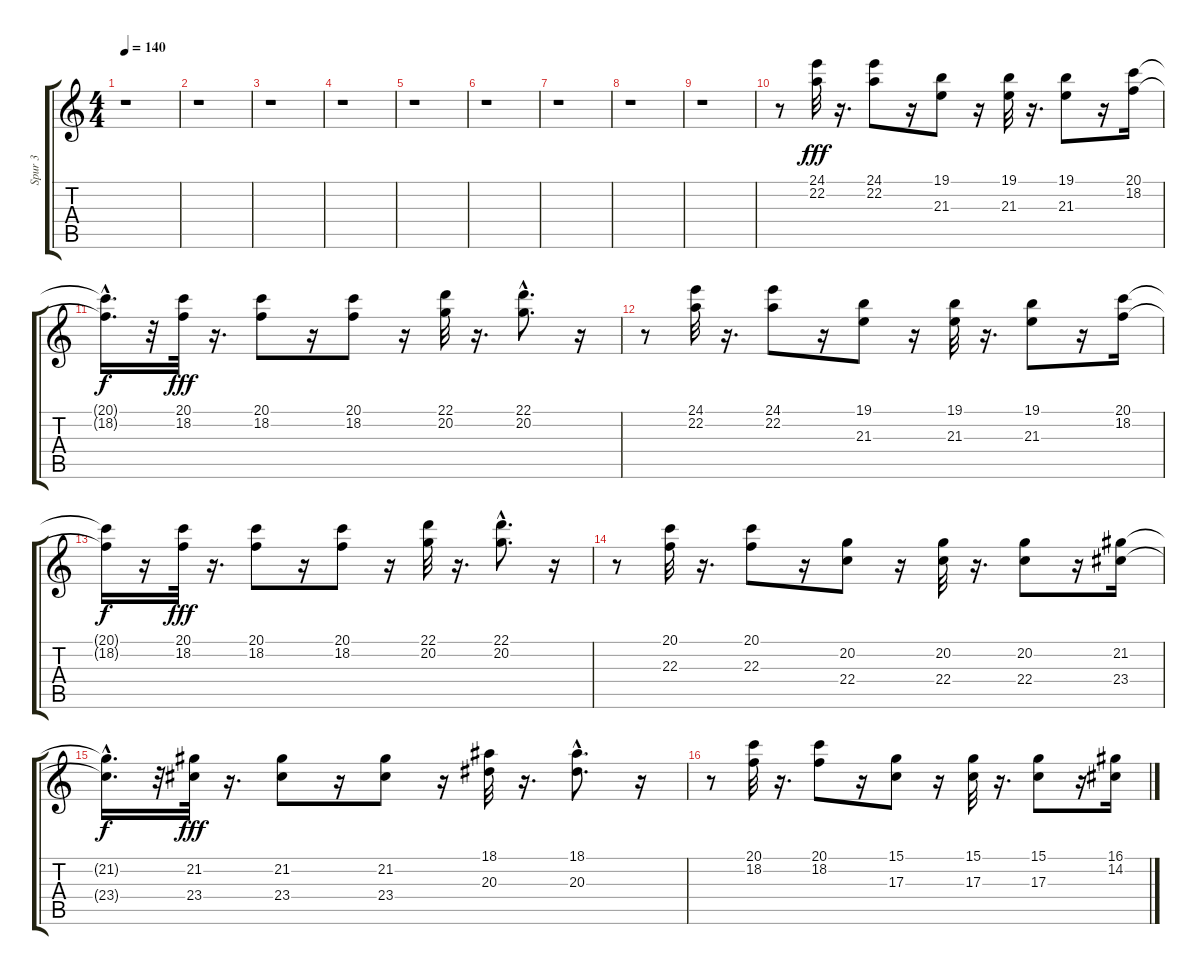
\track ("Spur 3" "Spur 3") {instrument churchorgan}
\staff {score tabs}
\tuning (E4 B3 G3 D3 A2 E2) {hide}
\ts (4 4)
\tempo 140
\clef g2
\ks c
r.1{dy fff} |
r.1 |
r.1 |
r.1 |
r.1 |
r.1 |
r.1 |
r.1 |
r.1 |
r.8 (24.1 22.2).32 r.16{d} (24.1 22.2).8 r.16 (19.1 21.3).8 r.16 (19.1 21.3).32 r.16{d} (19.1 21.3).8 r.16 (20.1 18.2).16 |
(20.1{hac t} 18.2{t}).16{d dy f} r.32 (20.1 18.2).32{dy fff} r.16{d} (20.1 18.2).8 r.16 (20.1 18.2).8 r.16 (22.1 20.2).32 r.16{d} (22.1{hac} 20.2{hac}).8{d} r.16 |
r.8 (24.1 22.2).32 r.16{d} (24.1 22.2).8 r.16 (19.1 21.3).8 r.16 (19.1 21.3).32 r.16{d} (19.1 21.3).8 r.16 (20.1 18.2).16 |
(20.1{t} 18.2{t}).16{dy f} r.16 (20.1 18.2).32{dy fff} r.16{d} (20.1 18.2).8 r.16 (20.1 18.2).8 r.16 (22.1 20.2).32 r.16{d} (22.1{hac} 20.2{hac}).8{d} r.16 |
r.8 (20.1 22.3).32 r.16{d} (20.1 22.3).8 r.16 (20.2 22.4).8 r.16 (20.2 22.4).32 r.16{d} (20.2 22.4).8 r.16 (21.2 23.4).16 |
(21.2{hac t} 23.4{t}).16{d dy f} r.32 (21.2 23.4).32{dy fff} r.16{d} (21.2 23.4).8 r.16 (21.2 23.4).8 r.16 (18.1 20.3).32 r.16{d} (18.1{hac} 20.3{hac}).8{d} r.16 |
r.8 (20.1 18.2).32 r.16{d} (20.1 18.2).8 r.16 (15.1 17.3).8 r.16 (15.1 17.3).32 r.16{d} (15.1 17.3).8 r.16 (16.1 14.2).16
